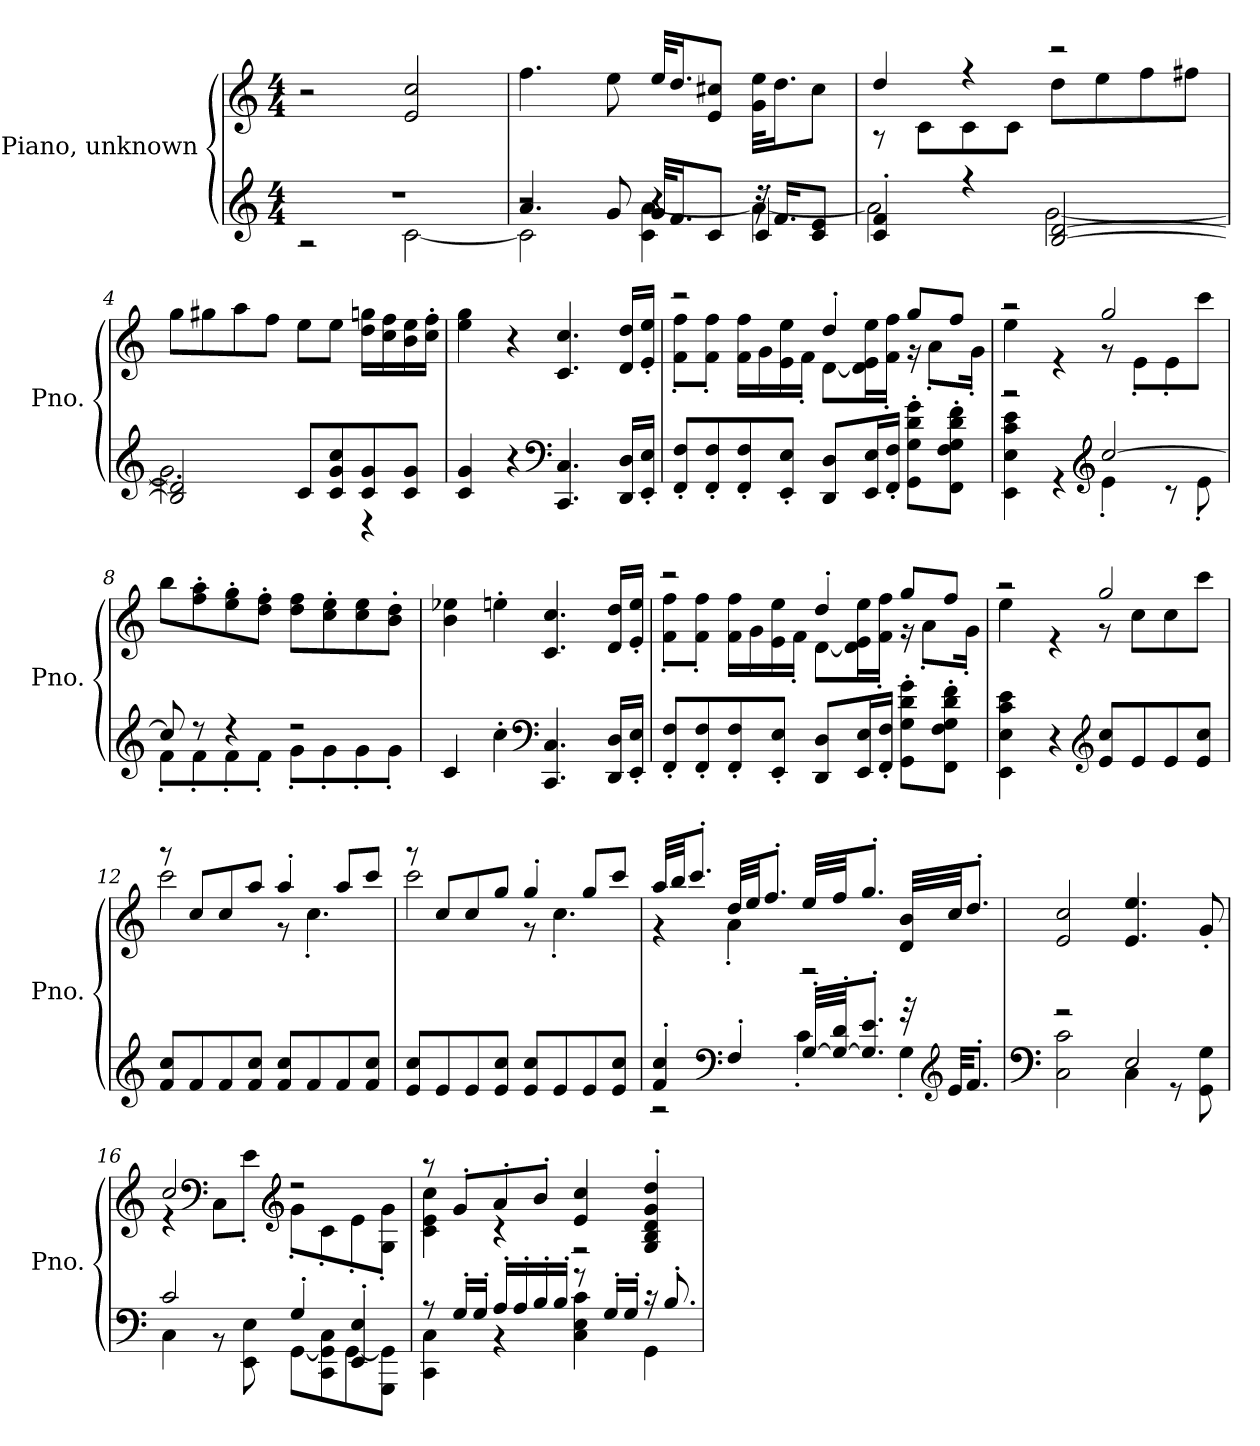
**kern	**kern
*part1	*part1
*staff2	*staff1
*I"Piano, unknown	*
*I'Pno.	*
*clefG2	*clefG2
*k[]	*k[]
*M4/4	*M4/4
*MM120	*MM120
=1	=1
*^	*
1r	2r	2r
.	[2c\	2e/ 2cc/
=2	=2	=2
*	*^	*
4.a/	2c\]	2r	4.ff\
8g/	.	.	8ee\
32g/KLL	4c\ [4a\	4r	32ee/KLL
16.f/J	.	.	16.dd/J
8c/J	.	.	8e/ 8cc#X/J
32r	4a\_	4c'/	32g\ 32ee\KLL
16.f/KL	.	.	16.dd\J
8c/ 8e/J	.	.	8cc#\J
*	*v	*v	*
=3	=3	=3
*	*	*^
4c/' 4f/'	2a\]	4dd/	8r
.	.	.	8c\L
4r	.	4r	8c\
.	.	.	8c\J
[2B/ [2d/	[2g\	2r	8dd\L
.	.	.	8ee\
.	.	.	8ff\
.	.	.	8ff#X\J
*	*	*v	*v
=4	=4	=4
2B/] 2d/]	2.g\]	8gg\L
.	.	8gg#X\
.	.	8aa\
.	.	8ff\J
8c/L	.	8ee\L
8c/ 8g/ 8cc/	.	8ee\J
8c/ 8g/	4r	16dd\ 16ggn\LL
.	.	16cc\ 16ff\
8c/ 8g/J	.	16b\ 16ee\
.	.	16cc\' 16ff\'JJ
*v	*v	*
!!LO:LB:g=z
=5	=5
4c/ 4g/	4ee\ 4gg\
4r	4r
*clefF4	*
4.CC/ 4.C/	4.c/ 4.cc/
16DD/ 16D/LL	16d/ 16dd/LL
16EE/' 16E/'JJ	16e/' 16ee/'JJ
=6	=6
*	*^
8FF/' 8F/'L	2r	8f\' 8ff\'L
8FF/' 8F/'	.	8f\' 8ff\'J
8FF/' 8F/'	.	16f\ 16ff\LL
.	.	16g\
8EE/' 8E/'J	.	16e\ 16ee\
.	.	16f'\JJ
8DD/ 8D/L	4dd'/	[8d\L
16EE/ 16E/L	.	16d\] 16e\ 16ee\L
16FF/' 16F/'JJ	.	16f\' 16ff\'JJ
8GG\' 8G\' 8d\' 8g\'L	8gg/L	16r
.	.	8a'\L
8FF\' 8F\' 8G\' 8d\' 8f\'J	8ff/J	.
.	.	16g'\Jk
=7	=7	=7
*^	*	*
2r	4EE\ 4E\ 4c\ 4e\	2r	4ee\
.	4r	.	4r
*clefG2	*	*	*
[2cc/	4e'\	2gg/	8r
.	.	.	8e'\L
.	8r	.	8e'\
.	8e'\	.	8ccc\J
*	*	*v	*v
=8	=8	=8
8cc/]	8f'\L	8bb\L
8r	8f'\	8ff\' 8aa\'
4r	8f'\	8ee\' 8gg\'
.	8f'\J	8dd\' 8ff\'J
2r	8g'\L	8dd\ 8ff\L
.	8g'\	8cc\' 8ee\'
.	8g'\	8cc\ 8ee\
.	8g'\J	8b\' 8dd\'J
*v	*v	*
!!LO:LB:g=z
=9	=9
4c/	4b\ 4ee-X\
4cc'\	4een'\
*clefF4	*
4.CC/ 4.C/	4.c/ 4.cc/
16DD/ 16D/LL	16d/ 16dd/LL
16EE/' 16E/'JJ	16e/' 16ee/'JJ
=10	=10
*	*^
8FF/' 8F/'L	2r	8f\' 8ff\'L
8FF/' 8F/'	.	8f\' 8ff\'J
8FF/' 8F/'	.	16f\ 16ff\LL
.	.	16g\
8EE/' 8E/'J	.	16e\ 16ee\
.	.	16f'\JJ
8DD/ 8D/L	4dd'/	[8d\L
16EE/ 16E/L	.	16d\] 16e\ 16ee\L
16FF/' 16F/'JJ	.	16f\' 16ff\'JJ
8GG\' 8G\' 8d\' 8g\'L	8gg/L	16r
.	.	8a'\L
8FF\' 8F\' 8G\' 8d\' 8f\'J	8ff/J	.
.	.	16g'\Jk
=11	=11	=11
4EE\ 4E\ 4c\ 4e\	2r	4ee\
4r	.	4r
*clefG2	*	*
8e/ 8cc/L	2gg/	8r
8e/	.	8cc\L
8e/	.	8cc\
8e/ 8cc/J	.	8ccc\J
=12	=12	=12
8f/ 8cc/L	8r	2ccc\
8f/	8cc/L	.
8f/	8cc/	.
8f/ 8cc/J	8aa/J	.
8f/ 8cc/L	4aa'/	8r
8f/	.	4.cc'\
8f/	8aa/L	.
8f/ 8cc/J	8ccc/J	.
!!LO:LB:g=z	!!
=13	=13	=13
8e/ 8cc/L	8r	2ccc\
8e/	8cc/L	.
8e/	8cc/	.
8e/ 8cc/J	8gg/J	.
8e/ 8cc/L	4gg'/	8r
8e/	.	4.cc'\
8e/	8gg/L	.
8e/ 8cc/J	8ccc/J	.
=14	=14	=14
*^	*	*
4f/' 4cc/'	2r	32aa/LLL	4r
.	.	32bb/JJ	.
.	.	8.ccc'/J	.
*clefF4	*	*	*
4F'/	.	32dd/LLL	4a'\
.	.	32ee/JJ	.
.	.	8.ff'/J	.
[32G'/LLL	4c'\	32ee/LLL	2r
32G/_' 32d/'JJ	.	32ff/JJ	.
8.G/]' 8.e/'J	.	8.gg'/J	.
32r	4G'\	32d/ 32b/LLL	.
*clefG2	*	*	*
32e/KKL	.	32cc/JJ	.
8.f'/J	.	8.dd'/J	.
*	*	*v	*v
=15	=15	=15
*clefF4	*	*
2r	2C\ 2c\	2e/ 2cc/
2E/	4C\	4.e/ 4.ee/
.	8r	.
.	8GG\ 8G\	8g'/
!!LO:LB:g=z
=16	=16	=16
*	*	*^
2c/	4C\	2cc/	4r
*	*	*clefF4	*
.	8r	.	8C\L
.	8EE\ 8E\	.	8e'\J
*	*	*clefG2	*
4G'/	[8GG\L	2r	8g'\L
.	8CC\ 8GG\] 8C\	.	8c'\
4EE/' 4E/'	[8GG\	.	8e'\
.	8GGG\ 8GG\]J	.	8G\' 8g\'J
=17	=17	=17	=17
8r	4CC\ 4C\	8r	4c\ 4e\ 4cc\
16G'/LL	.	8g'/L	.
16G'/JJ	.	.	.
16A'/LL	4r	8a'/	4r
16A'/	.	.	.
16B'/	.	8b'/J	.
16B'/JJ	.	.	.
8r	4C\ 4E\ 4c\	4e/ 4cc/	2r
16G'/LL	.	.	.
16G'/JJ	.	.	.
16r	4GG\	4G/' 4B/' 4d/' 4g/' 4dd/'	.
8.B'/	.	.	.
*v	*v	*	*
*	*v	*v
=	=
*-	*-
